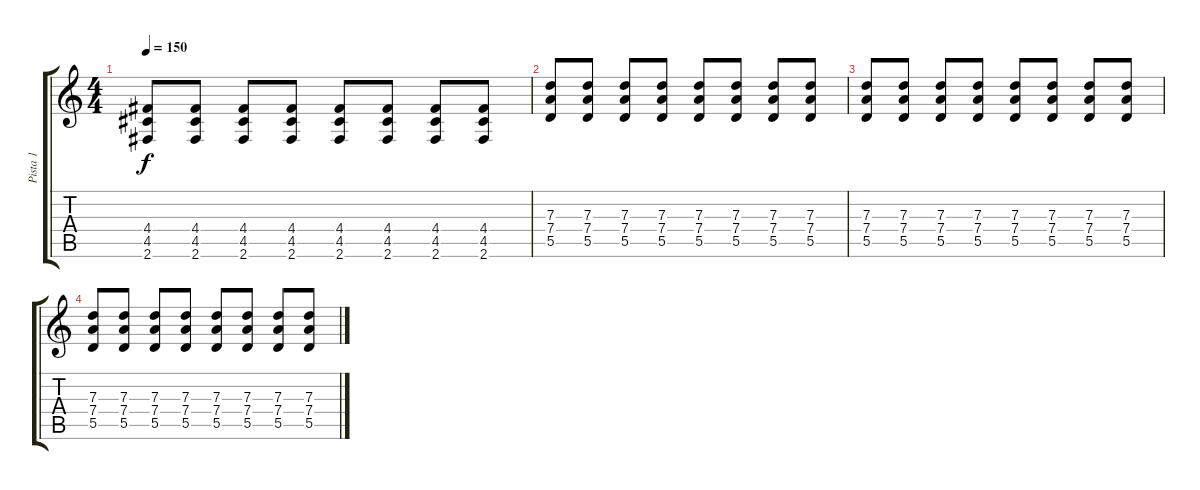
\track ("Pista 1" "Pista 1") {instrument distortionguitar}
\staff {score tabs}
\tuning (E4 B3 G3 D3 A2 E2) {hide}
\ts (4 4)
\tempo 150
\clef g2
\ks c
(4.4 4.5 2.6).8{dy f} (4.4 4.5 2.6).8 (4.4 4.5 2.6).8 (4.4 4.5 2.6).8 (4.4 4.5 2.6).8 (4.4 4.5 2.6).8 (4.4 4.5 2.6).8 (4.4 4.5 2.6).8 |
(7.3 7.4 5.5).8 (7.3 7.4 5.5).8 (7.3 7.4 5.5).8 (7.3 7.4 5.5).8 (7.3 7.4 5.5).8 (7.3 7.4 5.5).8 (7.3 7.4 5.5).8 (7.3 7.4 5.5).8 |
(7.3 7.4 5.5).8 (7.3 7.4 5.5).8 (7.3 7.4 5.5).8 (7.3 7.4 5.5).8 (7.3 7.4 5.5).8 (7.3 7.4 5.5).8 (7.3 7.4 5.5).8 (7.3 7.4 5.5).8 |
(7.3 7.4 5.5).8 (7.3 7.4 5.5).8 (7.3 7.4 5.5).8 (7.3 7.4 5.5).8 (7.3 7.4 5.5).8 (7.3 7.4 5.5).8 (7.3 7.4 5.5).8 (7.3 7.4 5.5).8
